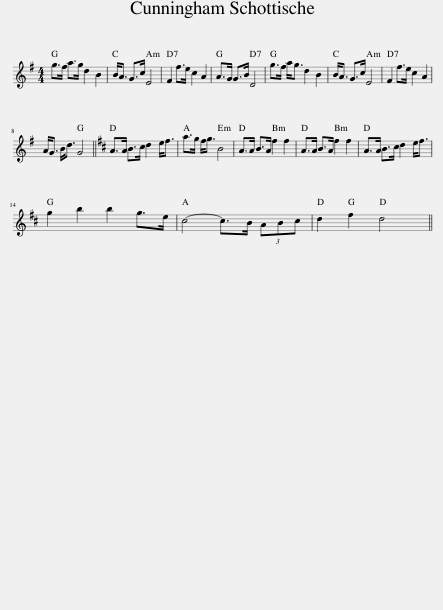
X:1
L:1/8
M:4/4
I:linebreak $
K:G
V:1 treble
V:1
 g>f a>g d2 B2 | B<A G>c E4 | F2 f>e c2 A2 | A>G G>B D4 | g>f a<g d2 B2 | %5
 B<A G>c E4 | F2 f>e c2 A2 |$ A<G B<d G4 ||[K:D] A>A B>c d2 e<f | a>g f<g B4 | %10
 A>A B>A f2 f2 | A>A B>A f2 f2 | A>A B>c d2 e<f |$ g2 b2 b2 g>e | c4- c>B (3ABc | %15
 d2 f2 d4 || %16
